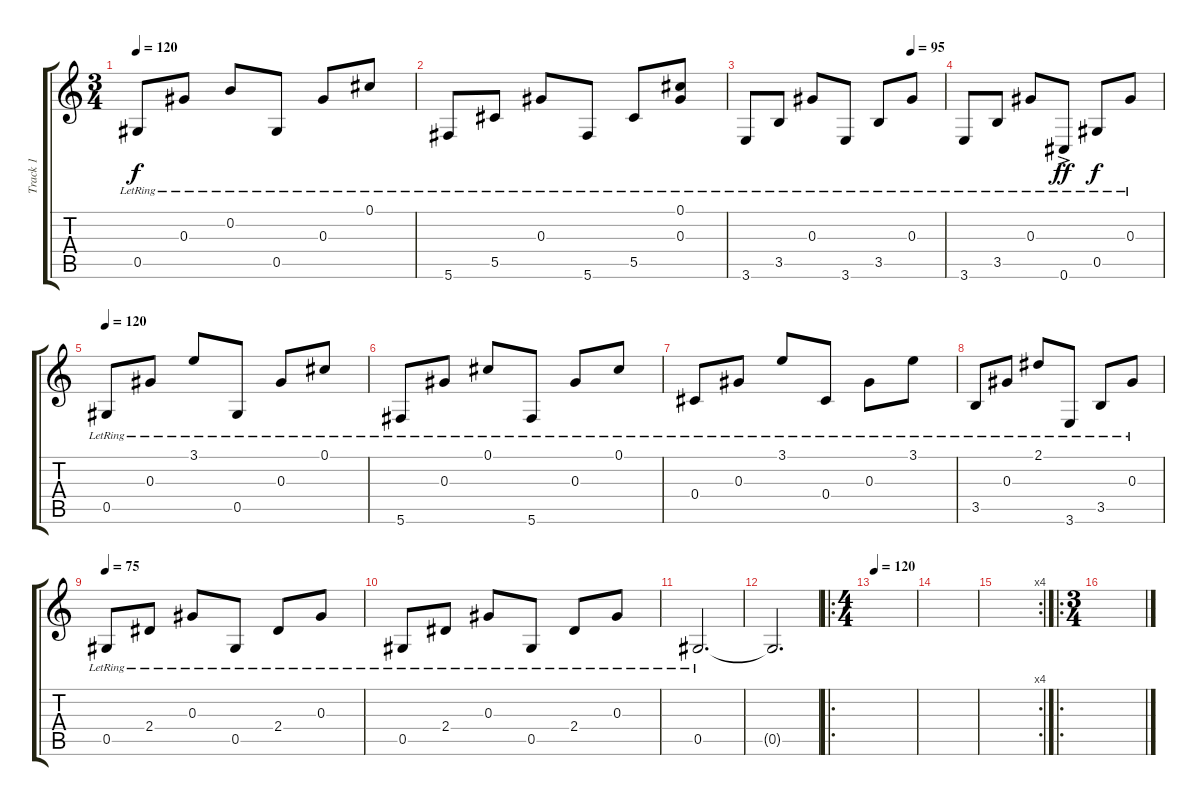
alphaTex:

\track ("Track 1" "Track 1") {instrument acousticguitarsteel}
\staff {score tabs}
\tuning (Db4 B3 Ab3 Db3 Ab2 Db2) {hide}
\ts (3 4)
\tempo 120
\clef g2
\ks c
0.5{lr}.8{dy f} 0.3{lr}.8 0.2{lr}.8 0.5{lr}.8 0.3{lr}.8 0.1{lr}.8 |
5.6{lr}.8 5.5{lr}.8 0.3{lr}.8 5.6{lr}.8 5.5{lr}.8 (0.1{lr} 0.3{lr}).8 |
\tempo (95 0.8333333333333334)
3.6{lr}.8 3.5{lr}.8 0.3{lr}.8 3.6{lr}.8 3.5{lr}.8 0.3{lr}.8 |
3.6{lr}.8 3.5{lr}.8 0.3{lr}.8 0.6{ac lr}.8{dy ff} 0.5{lr}.8{dy f} 0.3{lr}.8 |
\tempo 120
0.5{lr}.8 0.3{lr}.8 3.1{lr}.8 0.5{lr}.8 0.3{lr}.8 0.1{lr}.8 |
5.6{lr}.8 0.3{lr}.8 0.1{lr}.8 5.6{lr}.8 0.3{lr}.8 0.1{lr}.8 |
0.4{lr}.8 0.3{lr}.8 3.1{lr}.8 0.4{lr}.8 0.3{lr}.8 3.1{lr}.8 |
3.5{lr}.8 0.3{lr}.8 2.1{lr}.8 3.6{lr}.8 3.5{lr}.8 0.3{lr}.8 |
\tempo 75
0.5{lr}.8 2.4{lr}.8 0.3{lr}.8 0.5{lr}.8 2.4{lr}.8 0.3{lr}.8 |
0.5{lr}.8 2.4{lr}.8 0.3{lr}.8 0.5{lr}.8 2.4{lr}.8 0.3{lr}.8 |
0.5{lr}.2{d} |
0.5{t}.2{d} |
\ro
\ts (4 4)
\tempo 120
|
|
\rc 4
|
\ro
\ts (3 4)
